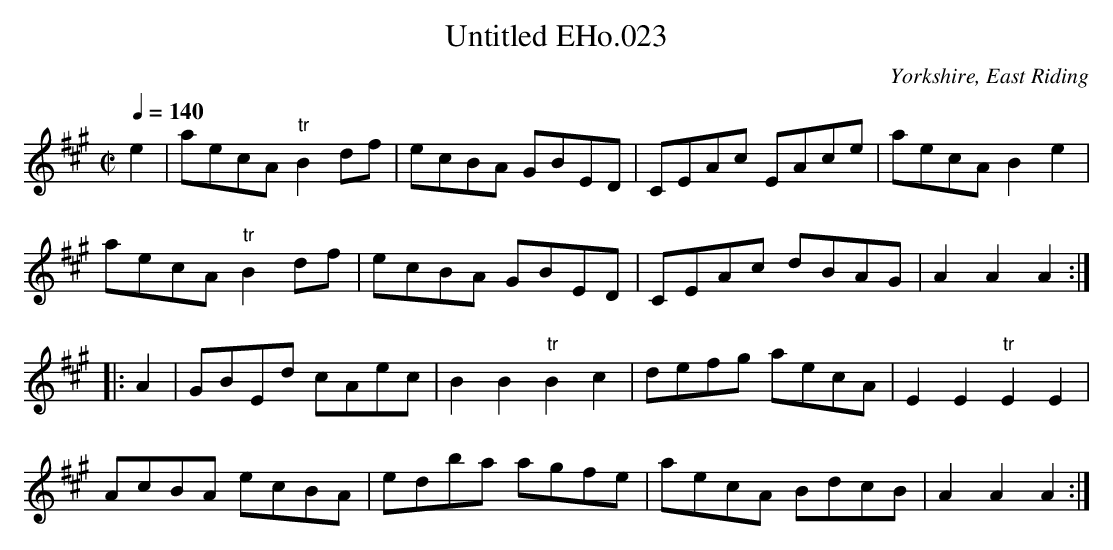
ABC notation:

X:1
T:Untitled EHo.023
M:C|
L:1/8
Q:1/4=140
O:Yorkshire, East Riding
K:A
e2|aecA"tr"B2df|ecBA GBED|CEAc EAce|aecAB2e2|
aecA"tr"B2df|ecBA GBED|CEAc dBAG|A2A2A2:|
|:A2|GBEd cAec|B2B2"tr"B2c2|defg aecA|E2E2"tr"E2E2|
AcBA ecBA|edba agfe|aecA BdcB|A2A2A2:|
